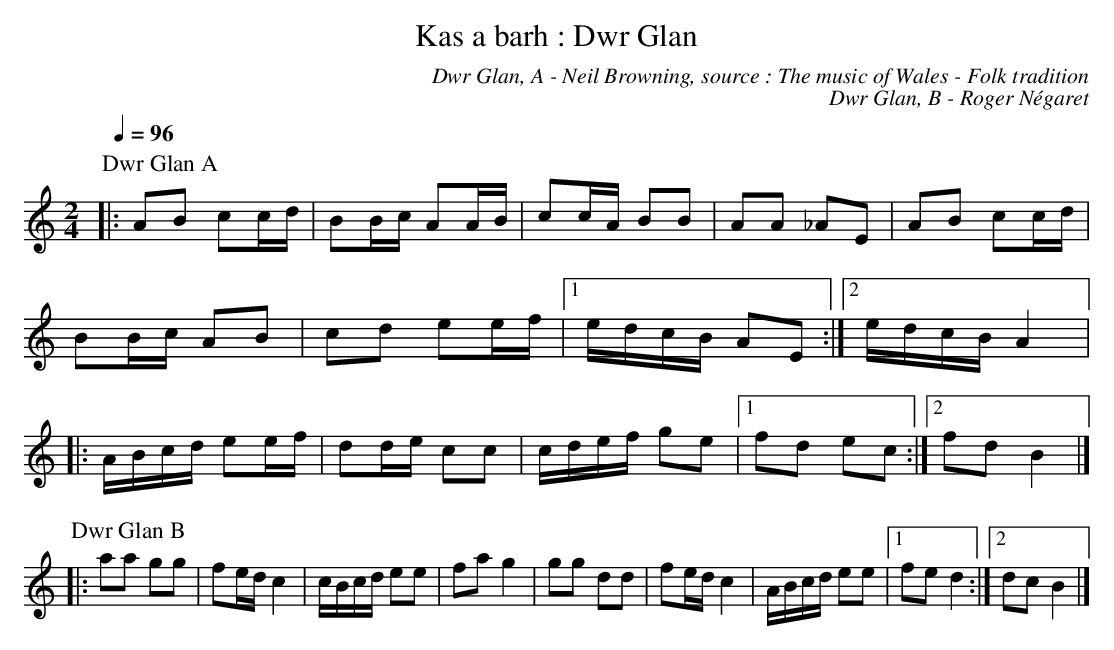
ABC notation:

X:1
T:Kas a barh : Dwr Glan
C:Dwr Glan, A - Neil Browning, source : The music of Wales - Folk tradition
C:Dwr Glan, B - Roger Négaret
M:2/4
L:1/8
Q:1/4=96
K:C
P:Dwr Glan A
|: AB cc/d/ | BB/c/ AA/B/ | cc/A/ BB | AA _AE |\
AB cc/d/ | BB/c/ AB | cd ee/f/ |1 e/d/c/B/ AE :|2 e/d/c/B/ A2 |:\
A/B/c/d/ ee/f/ | dd/e/ cc | c/d/e/f/ ge |1 fd ec :|2  fd B2 |]
%%vskip 1
P:Dwr Glan B
|: aa gg | fe/d/ c2 | c/B/c/d/ ee | fa g2  |\
gg dd | fe/d/ c2 | A/B/c/d/ ee |1 fe d2 :|2 dc B2 |]
